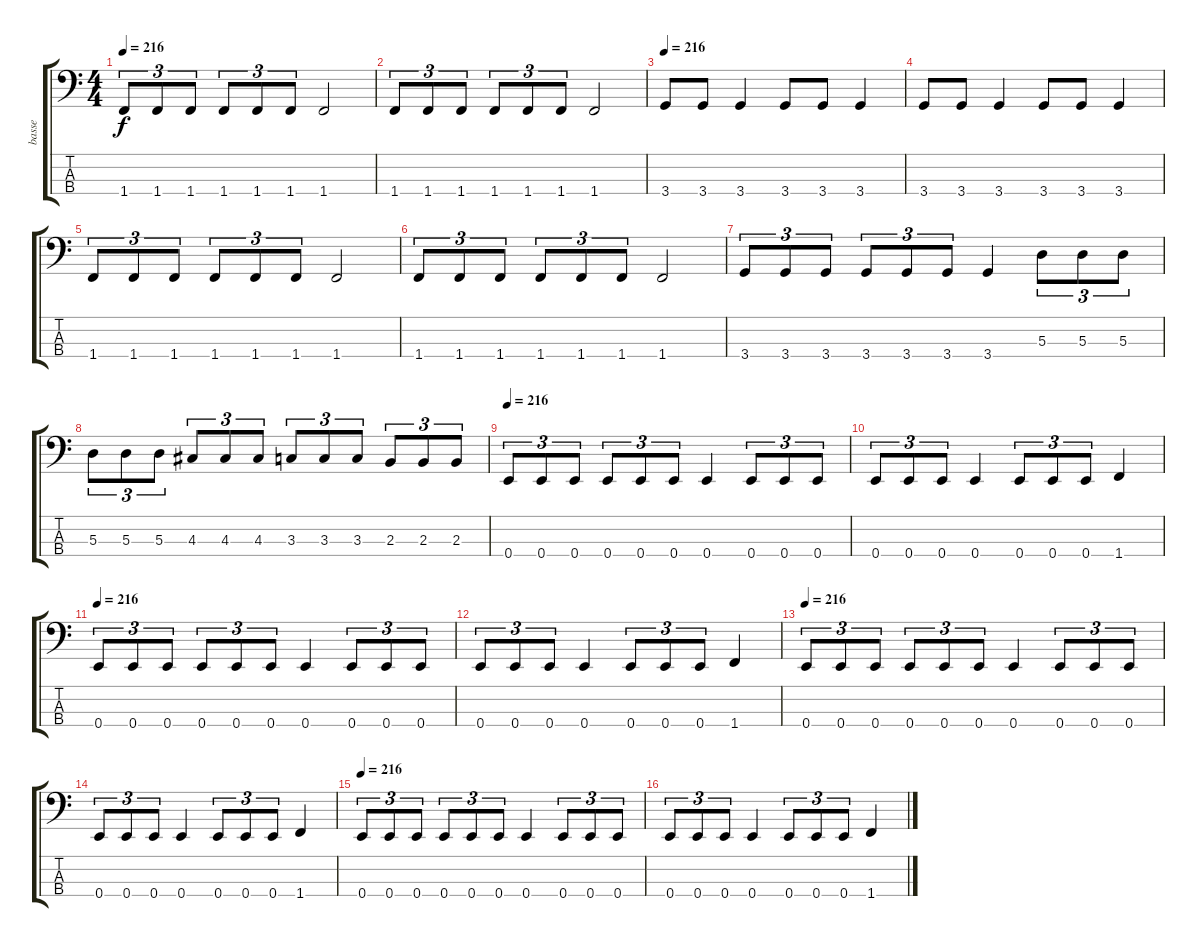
\track ("basse" "basse") {instrument electricbasspick}
\staff {score tabs}
\tuning (G2 D2 A1 E1) {hide}
\ts (4 4)
\tempo 216
\clef f4
\ks c
1.4.8{tu (3 2) dy f} 1.4.8{tu (3 2)} 1.4.8{tu (3 2)} 1.4.8{tu (3 2)} 1.4.8{tu (3 2)} 1.4.8{tu (3 2)} 1.4.2 |
1.4.8{tu (3 2)} 1.4.8{tu (3 2)} 1.4.8{tu (3 2)} 1.4.8{tu (3 2)} 1.4.8{tu (3 2)} 1.4.8{tu (3 2)} 1.4.2 |
\tempo 216
3.4.8 3.4.8 3.4.4 3.4.8 3.4.8 3.4.4 |
3.4.8 3.4.8 3.4.4 3.4.8 3.4.8 3.4.4 |
1.4.8{tu (3 2)} 1.4.8{tu (3 2)} 1.4.8{tu (3 2)} 1.4.8{tu (3 2)} 1.4.8{tu (3 2)} 1.4.8{tu (3 2)} 1.4.2 |
1.4.8{tu (3 2)} 1.4.8{tu (3 2)} 1.4.8{tu (3 2)} 1.4.8{tu (3 2)} 1.4.8{tu (3 2)} 1.4.8{tu (3 2)} 1.4.2 |
3.4.8{tu (3 2)} 3.4.8{tu (3 2)} 3.4.8{tu (3 2)} 3.4.8{tu (3 2)} 3.4.8{tu (3 2)} 3.4.8{tu (3 2)} 3.4.4 5.3.8{tu (3 2)} 5.3.8{tu (3 2)} 5.3.8{tu (3 2)} |
5.3.8{tu (3 2)} 5.3.8{tu (3 2)} 5.3.8{tu (3 2)} 4.3.8{tu (3 2)} 4.3.8{tu (3 2)} 4.3.8{tu (3 2)} 3.3.8{tu (3 2)} 3.3.8{tu (3 2)} 3.3.8{tu (3 2)} 2.3.8{tu (3 2)} 2.3.8{tu (3 2)} 2.3.8{tu (3 2)} |
\tempo 216
0.4.8{tu (3 2)} 0.4.8{tu (3 2)} 0.4.8{tu (3 2)} 0.4.8{tu (3 2)} 0.4.8{tu (3 2)} 0.4.8{tu (3 2)} 0.4.4 0.4.8{tu (3 2)} 0.4.8{tu (3 2)} 0.4.8{tu (3 2)} |
0.4.8{tu (3 2)} 0.4.8{tu (3 2)} 0.4.8{tu (3 2)} 0.4.4 0.4.8{tu (3 2)} 0.4.8{tu (3 2)} 0.4.8{tu (3 2)} 1.4.4 |
\tempo 216
0.4.8{tu (3 2)} 0.4.8{tu (3 2)} 0.4.8{tu (3 2)} 0.4.8{tu (3 2)} 0.4.8{tu (3 2)} 0.4.8{tu (3 2)} 0.4.4 0.4.8{tu (3 2)} 0.4.8{tu (3 2)} 0.4.8{tu (3 2)} |
0.4.8{tu (3 2)} 0.4.8{tu (3 2)} 0.4.8{tu (3 2)} 0.4.4 0.4.8{tu (3 2)} 0.4.8{tu (3 2)} 0.4.8{tu (3 2)} 1.4.4 |
\tempo 216
0.4.8{tu (3 2)} 0.4.8{tu (3 2)} 0.4.8{tu (3 2)} 0.4.8{tu (3 2)} 0.4.8{tu (3 2)} 0.4.8{tu (3 2)} 0.4.4 0.4.8{tu (3 2)} 0.4.8{tu (3 2)} 0.4.8{tu (3 2)} |
0.4.8{tu (3 2)} 0.4.8{tu (3 2)} 0.4.8{tu (3 2)} 0.4.4 0.4.8{tu (3 2)} 0.4.8{tu (3 2)} 0.4.8{tu (3 2)} 1.4.4 |
\tempo 216
0.4.8{tu (3 2)} 0.4.8{tu (3 2)} 0.4.8{tu (3 2)} 0.4.8{tu (3 2)} 0.4.8{tu (3 2)} 0.4.8{tu (3 2)} 0.4.4 0.4.8{tu (3 2)} 0.4.8{tu (3 2)} 0.4.8{tu (3 2)} |
0.4.8{tu (3 2)} 0.4.8{tu (3 2)} 0.4.8{tu (3 2)} 0.4.4 0.4.8{tu (3 2)} 0.4.8{tu (3 2)} 0.4.8{tu (3 2)} 1.4.4
